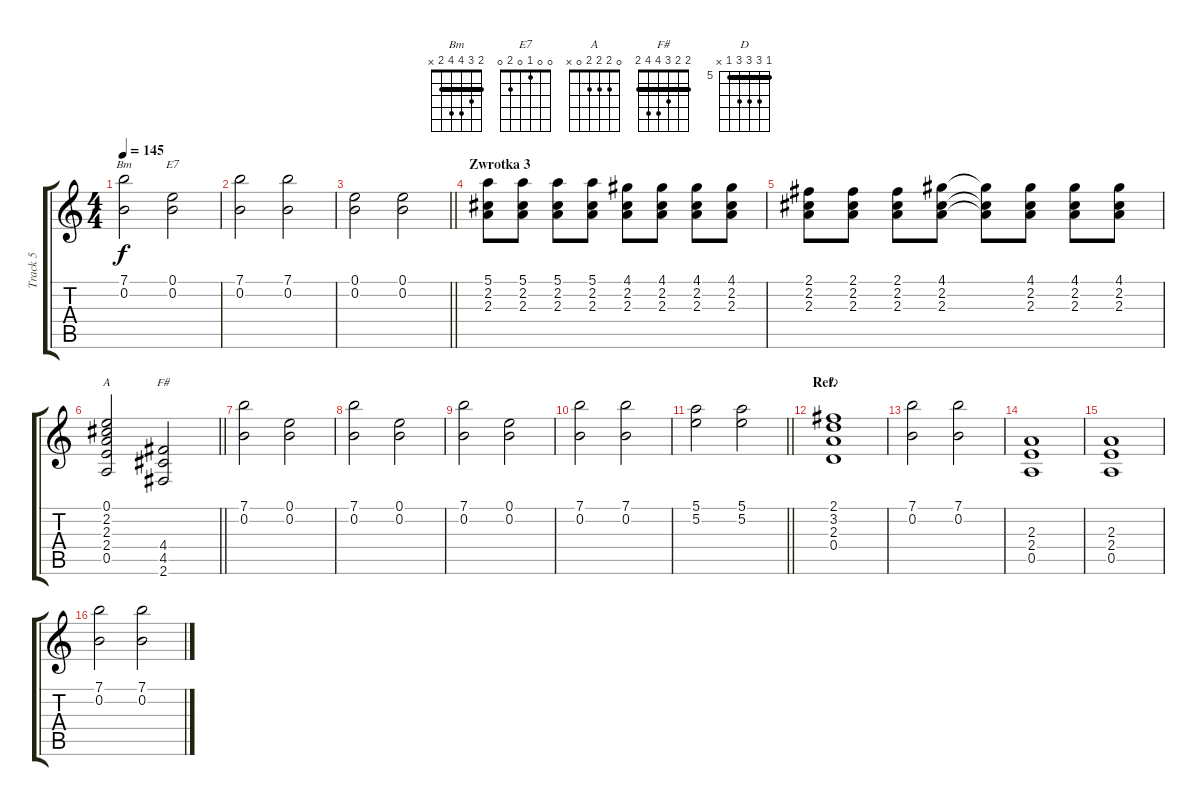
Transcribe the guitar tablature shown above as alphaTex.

\track ("Track 5" "Track 5") {instrument acousticguitarsteel}
\staff {score tabs}
\tuning (E4 B3 G3 D3 A2 E2) {hide}
\chord ("Bm" 2 3 4 4 2 x) {barre 2}
\chord ("E7" 0 0 1 0 2 0)
\chord ("A" 0 2 2 2 0 x)
\chord ("F#" 2 2 3 4 4 2) {barre 2}
\chord ("D" 5 7 7 7 5 x) {firstfret 5 barre 5}
\ts (4 4)
\tempo 145
\clef g2
\ks c
(7.1 0.2).2{ch "Bm" dy f} (0.1 0.2).2{ch "E7"} |
(7.1 0.2).2 (7.1 0.2).2 |
\barLineRight lightlight
(0.1 0.2).2 (0.1 0.2).2 |
\section ("" "Zwrotka 3")
(5.1 2.2 2.3).8 (5.1 2.2 2.3).8 (5.1 2.2 2.3).8 (5.1 2.2 2.3).8 (4.1 2.2 2.3).8 (4.1 2.2 2.3).8 (4.1 2.2 2.3).8 (4.1 2.2 2.3).8 |
(2.1 2.2 2.3).8 (2.1 2.2 2.3).8 (2.1 2.2 2.3).8 (4.1 2.2 2.3).8 (4.1{t} 2.2{t} 2.3{t}).8 (4.1 2.2 2.3).8 (4.1 2.2 2.3).8 (4.1 2.2 2.3).8 |
\barLineRight lightlight
(0.1 2.2 2.3 2.4 0.5).2{ch "A"} (4.4 4.5 2.6).2{ch "F#"} |
(7.1 0.2).2 (0.1 0.2).2 |
(7.1 0.2).2 (0.1 0.2).2 |
(7.1 0.2).2 (0.1 0.2).2 |
(7.1 0.2).2 (7.1 0.2).2 |
\barLineRight lightlight
(5.1 5.2).2 (5.1 5.2).2 |
\section ("" "Ref.")
(2.1 3.2 2.3 0.4).1{ch "D"} |
(7.1 0.2).2 (7.1 0.2).2 |
(2.3 2.4 0.5).1 |
(2.3 2.4 0.5).1 |
(7.1 0.2).2 (7.1 0.2).2
